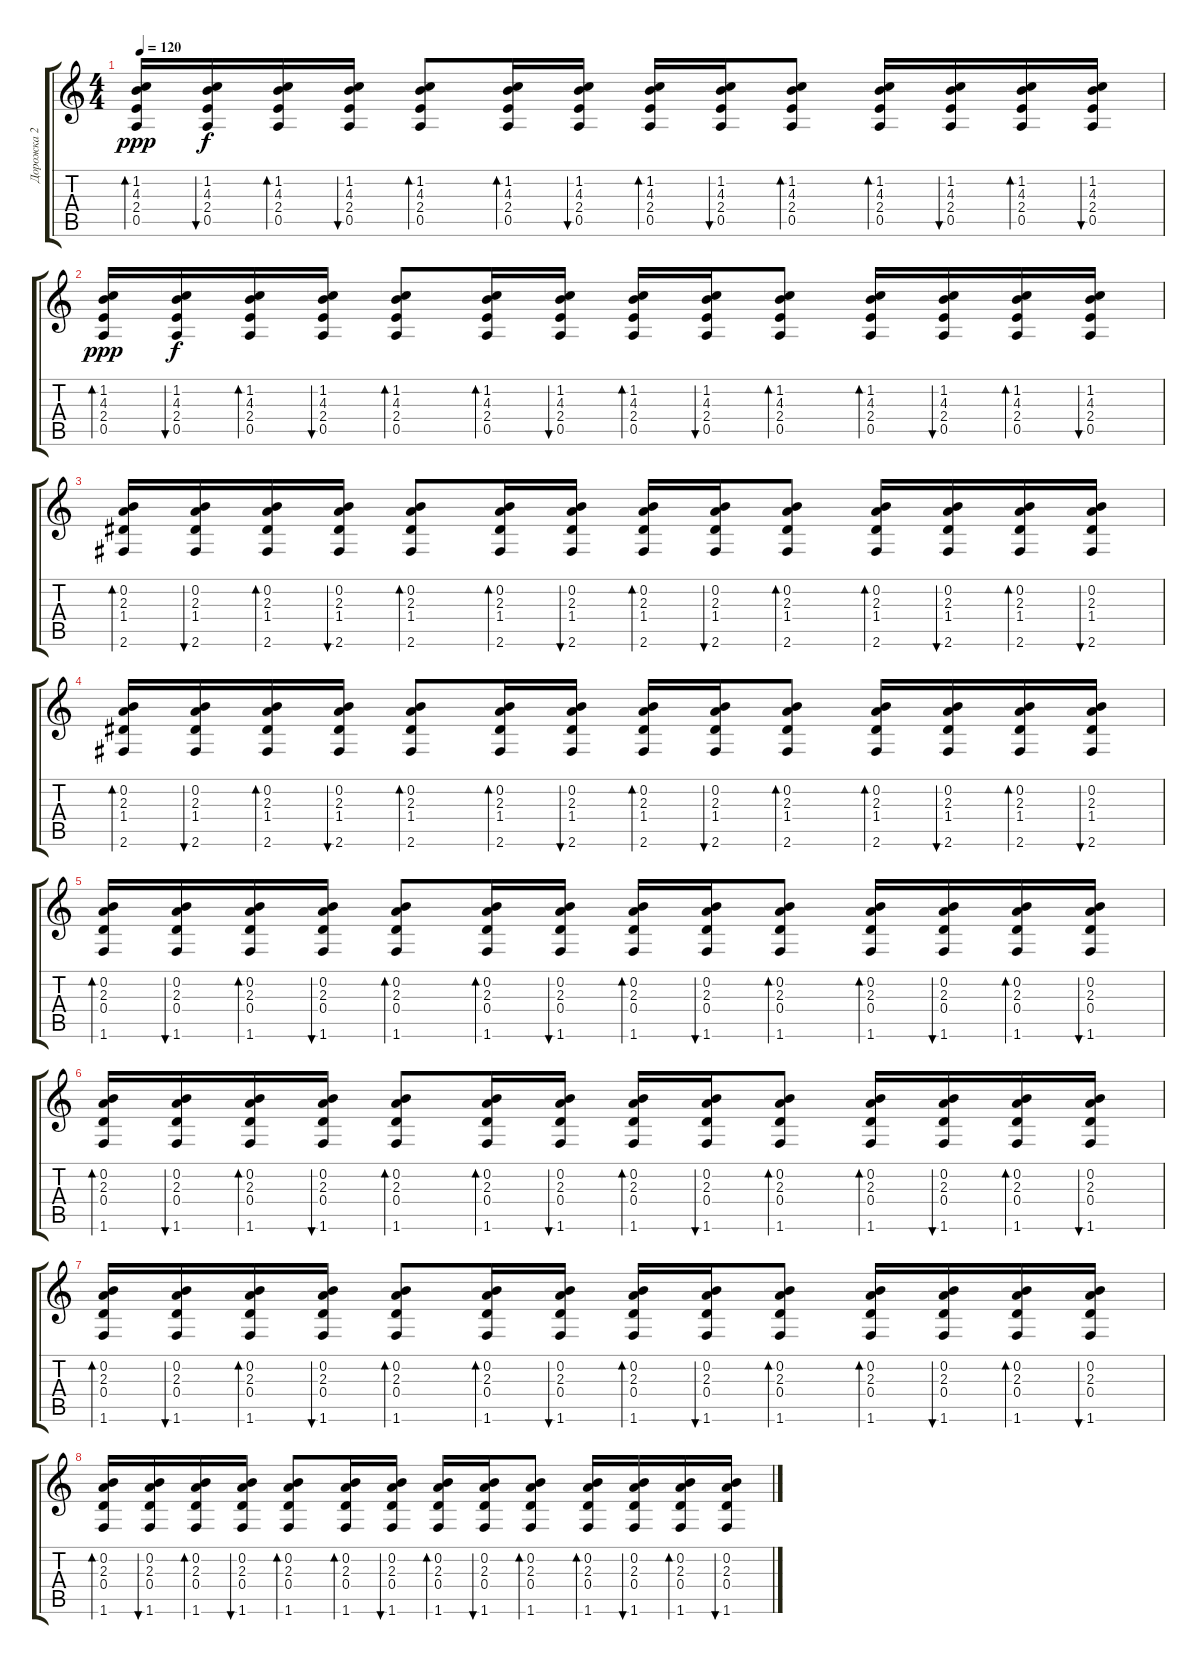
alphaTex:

\track ("Дорожка 2" "Дорожка 2") {instrument acousticguitarsteel}
\staff {score tabs}
\tuning (E4 B3 G3 D3 A2 E2) {hide}
\ts (4 4)
\tempo 120
\clef g2
\ks c
(1.2 4.3 2.4 0.5).16{bd 60 dy ppp} (1.2 4.3 2.4 0.5).16{bu 60 dy f} (1.2 4.3 2.4 0.5).16{bd 60} (1.2 4.3 2.4 0.5).16{bu 60} (1.2 4.3 2.4 0.5).8{bd 60} (1.2 4.3 2.4 0.5).16{bd 60} (1.2 4.3 2.4 0.5).16{bu 60} (1.2 4.3 2.4 0.5).16{bd 60} (1.2 4.3 2.4 0.5).16{bu 60} (1.2 4.3 2.4 0.5).8{bd 60} (1.2 4.3 2.4 0.5).16{bd 60} (1.2 4.3 2.4 0.5).16{bu 60} (1.2 4.3 2.4 0.5).16{bd 60} (1.2 4.3 2.4 0.5).16{bu 60} |
(1.2 4.3 2.4 0.5).16{bd 60 dy ppp} (1.2 4.3 2.4 0.5).16{bu 60 dy f} (1.2 4.3 2.4 0.5).16{bd 60} (1.2 4.3 2.4 0.5).16{bu 60} (1.2 4.3 2.4 0.5).8{bd 60} (1.2 4.3 2.4 0.5).16{bd 60} (1.2 4.3 2.4 0.5).16{bu 60} (1.2 4.3 2.4 0.5).16{bd 60} (1.2 4.3 2.4 0.5).16{bu 60} (1.2 4.3 2.4 0.5).8{bd 60} (1.2 4.3 2.4 0.5).16{bd 60} (1.2 4.3 2.4 0.5).16{bu 60} (1.2 4.3 2.4 0.5).16{bd 60} (1.2 4.3 2.4 0.5).16{bu 60} |
(0.2 2.3 1.4 2.6).16{bd 30} (0.2 2.3 1.4 2.6).16{bu 30} (0.2 2.3 1.4 2.6).16{bd 30} (0.2 2.3 1.4 2.6).16{bu 30} (0.2 2.3 1.4 2.6).8{bd 30} (0.2 2.3 1.4 2.6).16{bd 30} (0.2 2.3 1.4 2.6).16{bu 30} (0.2 2.3 1.4 2.6).16{bd 30} (0.2 2.3 1.4 2.6).16{bu 30} (0.2 2.3 1.4 2.6).8{bd 30} (0.2 2.3 1.4 2.6).16{bd 30} (0.2 2.3 1.4 2.6).16{bu 30} (0.2 2.3 1.4 2.6).16{bd 30} (0.2 2.3 1.4 2.6).16{bu 30} |
(0.2 2.3 1.4 2.6).16{bd 30} (0.2 2.3 1.4 2.6).16{bu 30} (0.2 2.3 1.4 2.6).16{bd 30} (0.2 2.3 1.4 2.6).16{bu 30} (0.2 2.3 1.4 2.6).8{bd 30} (0.2 2.3 1.4 2.6).16{bd 30} (0.2 2.3 1.4 2.6).16{bu 30} (0.2 2.3 1.4 2.6).16{bd 30} (0.2 2.3 1.4 2.6).16{bu 30} (0.2 2.3 1.4 2.6).8{bd 30} (0.2 2.3 1.4 2.6).16{bd 30} (0.2 2.3 1.4 2.6).16{bu 30} (0.2 2.3 1.4 2.6).16{bd 30} (0.2 2.3 1.4 2.6).16{bu 30} |
(0.2 2.3 0.4 1.6).16{bd 30} (0.2 2.3 0.4 1.6).16{bu 30} (0.2 2.3 0.4 1.6).16{bd 30} (0.2 2.3 0.4 1.6).16{bu 30} (0.2 2.3 0.4 1.6).8{bd 30} (0.2 2.3 0.4 1.6).16{bd 30} (0.2 2.3 0.4 1.6).16{bu 30} (0.2 2.3 0.4 1.6).16{bd 30} (0.2 2.3 0.4 1.6).16{bu 30} (0.2 2.3 0.4 1.6).8{bd 30} (0.2 2.3 0.4 1.6).16{bd 30} (0.2 2.3 0.4 1.6).16{bu 30} (0.2 2.3 0.4 1.6).16{bd 30} (0.2 2.3 0.4 1.6).16{bu 30} |
(0.2 2.3 0.4 1.6).16{bd 30} (0.2 2.3 0.4 1.6).16{bu 30} (0.2 2.3 0.4 1.6).16{bd 30} (0.2 2.3 0.4 1.6).16{bu 30} (0.2 2.3 0.4 1.6).8{bd 30} (0.2 2.3 0.4 1.6).16{bd 30} (0.2 2.3 0.4 1.6).16{bu 30} (0.2 2.3 0.4 1.6).16{bd 30} (0.2 2.3 0.4 1.6).16{bu 30} (0.2 2.3 0.4 1.6).8{bd 30} (0.2 2.3 0.4 1.6).16{bd 30} (0.2 2.3 0.4 1.6).16{bu 30} (0.2 2.3 0.4 1.6).16{bd 30} (0.2 2.3 0.4 1.6).16{bu 30} |
(0.2 2.3 0.4 1.6).16{bd 30} (0.2 2.3 0.4 1.6).16{bu 30} (0.2 2.3 0.4 1.6).16{bd 30} (0.2 2.3 0.4 1.6).16{bu 30} (0.2 2.3 0.4 1.6).8{bd 30} (0.2 2.3 0.4 1.6).16{bd 30} (0.2 2.3 0.4 1.6).16{bu 30} (0.2 2.3 0.4 1.6).16{bd 30} (0.2 2.3 0.4 1.6).16{bu 30} (0.2 2.3 0.4 1.6).8{bd 30} (0.2 2.3 0.4 1.6).16{bd 30} (0.2 2.3 0.4 1.6).16{bu 30} (0.2 2.3 0.4 1.6).16{bd 30} (0.2 2.3 0.4 1.6).16{bu 30} |
(0.2 2.3 0.4 1.6).16{bd 30} (0.2 2.3 0.4 1.6).16{bu 30} (0.2 2.3 0.4 1.6).16{bd 30} (0.2 2.3 0.4 1.6).16{bu 30} (0.2 2.3 0.4 1.6).8{bd 30} (0.2 2.3 0.4 1.6).16{bd 30} (0.2 2.3 0.4 1.6).16{bu 30} (0.2 2.3 0.4 1.6).16{bd 30} (0.2 2.3 0.4 1.6).16{bu 30} (0.2 2.3 0.4 1.6).8{bd 30} (0.2 2.3 0.4 1.6).16{bd 30} (0.2 2.3 0.4 1.6).16{bu 30} (0.2 2.3 0.4 1.6).16{bd 30} (0.2 2.3 0.4 1.6).16{bu 30}
